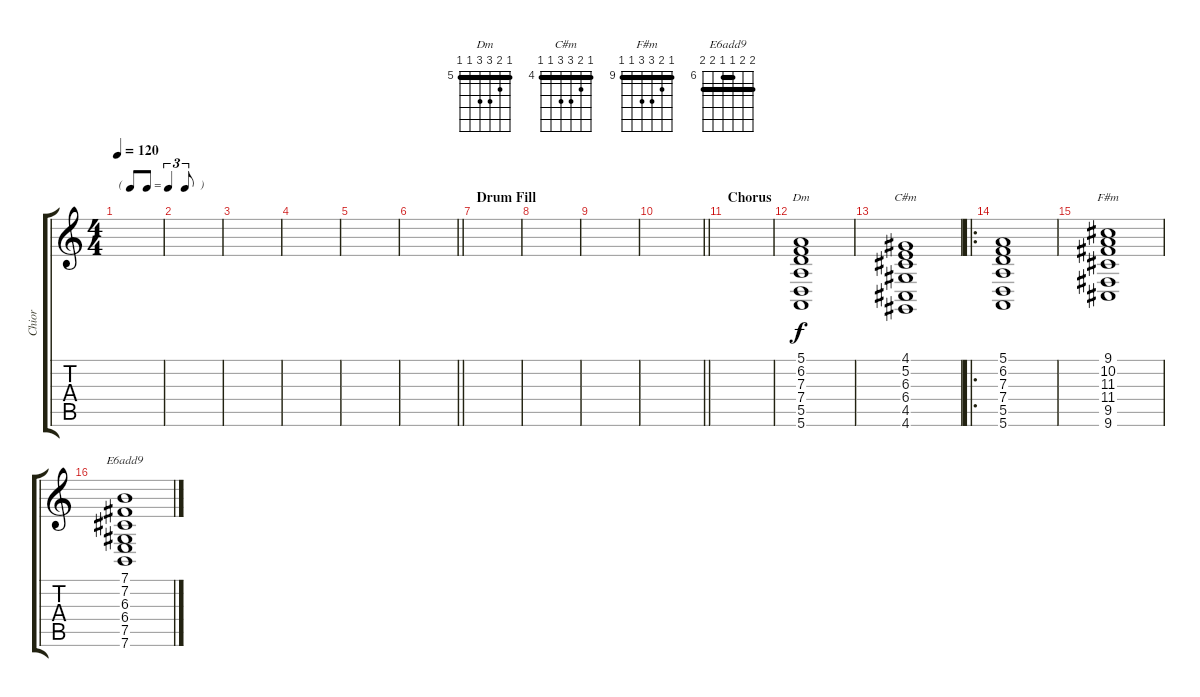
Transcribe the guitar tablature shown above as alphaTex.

\track ("Chior" "Chior") {instrument choiraahs}
\staff {score tabs}
\tuning (E4 B3 G3 D3 A2 E2) {hide}
\chord ("Dm" 5 6 7 7 5 5) {firstfret 5 barre 5}
\chord ("C#m" 4 5 6 6 4 4) {firstfret 4 barre 4}
\chord ("F#m" 9 10 11 11 9 9) {firstfret 9 barre 9}
\chord ("E6add9" 7 7 6 6 7 7) {firstfret 6 barre (6 7)}
\ts (4 4)
\tf triplet8th
\tempo 120
\clef g2
\ks c
|
|
|
|
|
\barLineRight lightlight
|
\section ("" "Drum Fill")
|
|
|
\barLineRight lightlight
|
\section ("" "Chorus")
|
(5.1 6.2 7.3 7.4 5.5 5.6).1{ch "Dm"} |
(4.1 5.2 6.3 6.4 4.5 4.6).1{ch "C#m"} |
\ro
(5.1 6.2 7.3 7.4 5.5 5.6).1 |
(9.1 10.2 11.3 11.4 9.5 9.6).1{ch "F#m"} |
(7.1 7.2 6.3 6.4 7.5 7.6).1{ch "E6add9"}
